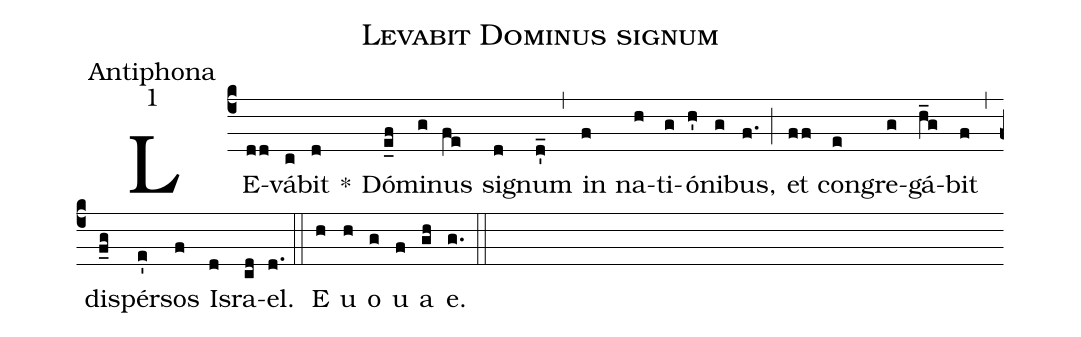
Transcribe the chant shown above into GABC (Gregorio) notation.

name:Levabit Dominus signum;
office-part:Antiphona;
mode:1;
%%
(c4) LE(dd)vá(c)bit(d) *() Dó(e_f)mi(g)nus(fe) si(d)gnum(d'_) (,) in(f) na(h)ti(g)ó(h')ni(g)bus,(f.) (;) et(ff) con(e)gre(g)gá(h_g)bit(f) (,) di(f_g)spér(e')sos(f) Is(d)ra(cd)el.(d.) (::) E(h) u(h) o(g) u(f) a(gh) e.(g.) (::)
